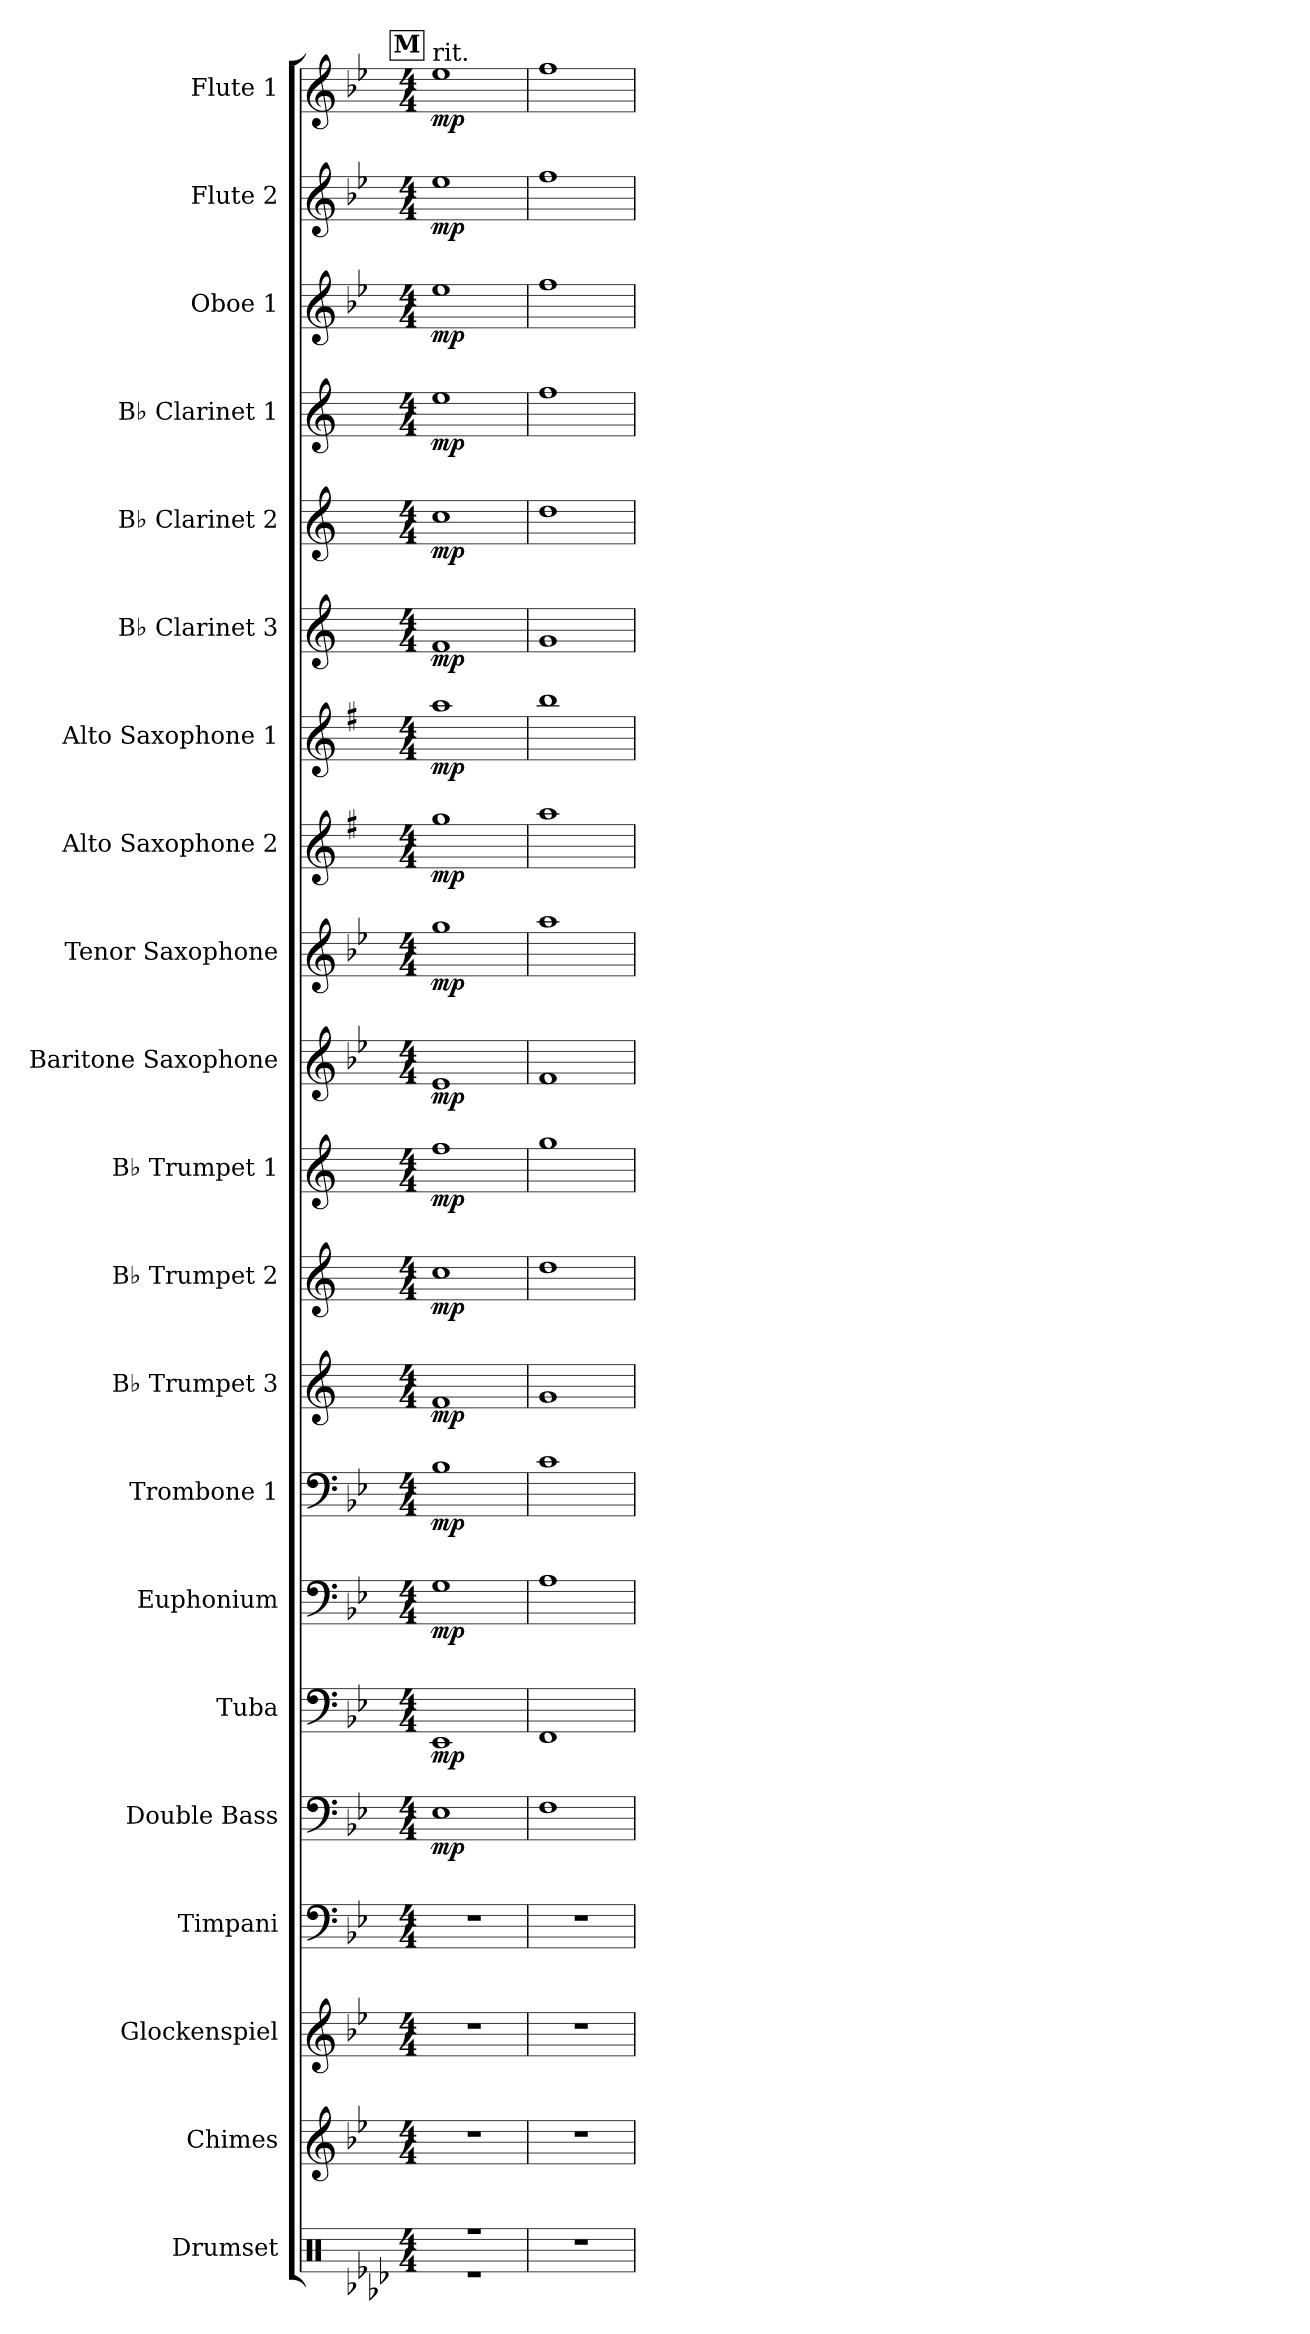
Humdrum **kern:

**kern	**kern	**kern	**kern	**kern	**dynam	**kern	**dynam	**kern	**dynam	**kern	**dynam	**kern	**dynam	**kern	**dynam	**kern	**dynam	**kern	**dynam	**kern	**dynam	**kern	**dynam	**kern	**dynam	**kern	**dynam	**kern	**dynam	**kern	**dynam	**kern	**dynam	**kern	**dynam	**kern	**dynam
*part21	*part20	*part19	*part18	*part17	*part17	*part16	*part16	*part15	*part15	*part14	*part14	*part13	*part13	*part12	*part12	*part11	*part11	*part10	*part10	*part9	*part9	*part8	*part8	*part7	*part7	*part6	*part6	*part5	*part5	*part4	*part4	*part3	*part3	*part2	*part2	*part1	*part1
*staff21	*staff20	*staff19	*staff18	*staff17	*staff17	*staff16	*staff16	*staff15	*staff15	*staff14	*staff14	*staff13	*staff13	*staff12	*staff12	*staff11	*staff11	*staff10	*staff10	*staff9	*staff9	*staff8	*staff8	*staff7	*staff7	*staff6	*staff6	*staff5	*staff5	*staff4	*staff4	*staff3	*staff3	*staff2	*staff2	*staff1	*staff1
*I"Drumset	*I"Chimes	*I"Glockenspiel	*I"Timpani	*I"Double Bass	*	*I"Tuba	*	*I"Euphonium	*	*I"Trombone 1	*	*I"B♭ Trumpet 3	*	*I"B♭ Trumpet 2	*	*I"B♭ Trumpet 1	*	*I"Baritone Saxophone	*	*I"Tenor Saxophone	*	*I"Alto Saxophone 2	*	*I"Alto Saxophone 1	*	*I"B♭ Clarinet 3	*	*I"B♭ Clarinet 2	*	*I"B♭ Clarinet 1	*	*I"Oboe 1	*	*I"Flute 2	*	*I"Flute 1	*
*I'D. Set	*I'Cme.	*I'Glk.	*I'Timp.	*I'Db.	*	*I'Tba.	*	*I'Euph.	*	*I'Tbn. 1	*	*I'B♭ Tpt. 3	*	*I'B♭ Tpt. 2	*	*I'B♭ Tpt. 1	*	*I'Bar. Sax.	*	*I'T. Sax.	*	*I'A. Sax. 2	*	*I'A. Sax. 1	*	*I'B♭ Cl. 3	*	*I'B♭ Cl. 2	*	*I'B♭ Cl. 1	*	*I'Ob. 1	*	*I'Fl. 2	*	*I'Fl. 1	*
*clefX	*clefG2	*clefG2	*clefF4	*clefF4	*	*clefF4	*	*clefF4	*	*clefF4	*	*clefG2	*	*clefG2	*	*clefG2	*	*clefG2	*	*clefG2	*	*clefG2	*	*clefG2	*	*clefG2	*	*clefG2	*	*clefG2	*	*clefG2	*	*clefG2	*	*clefG2	*
*	*	*ITrd-14c-24	*	*ITrd7c12	*	*	*	*	*	*	*	*ITrd1c2	*	*ITrd1c2	*	*ITrd1c2	*	*ITrd12c21	*	*ITrd8c14	*	*ITrd5c9	*	*ITrd5c9	*	*ITrd1c2	*	*ITrd1c2	*	*ITrd1c2	*	*	*	*	*	*	*
*k[b-e-a-d-]	*k[b-e-]	*k[b-e-]	*k[b-e-]	*k[b-e-]	*	*k[b-e-]	*	*k[b-e-]	*	*k[b-e-]	*	*k[b-e-]	*	*k[b-e-]	*	*k[b-e-]	*	*k[b-e-]	*	*k[b-e-]	*	*k[b-e-]	*	*k[b-e-]	*	*k[b-e-]	*	*k[b-e-]	*	*k[b-e-]	*	*k[b-e-]	*	*k[b-e-]	*	*k[b-e-]	*
*M4/4	*M4/4	*M4/4	*M4/4	*M4/4	*	*M4/4	*	*M4/4	*	*M4/4	*	*M4/4	*	*M4/4	*	*M4/4	*	*M4/4	*	*M4/4	*	*M4/4	*	*M4/4	*	*M4/4	*	*M4/4	*	*M4/4	*	*M4/4	*	*M4/4	*	*M4/4	*
!!LO:REH:place=s1:a:B:fs=14:t=M
=131	=131	=131	=131	=131	=131	=131	=131	=131	=131	=131	=131	=131	=131	=131	=131	=131	=131	=131	=131	=131	=131	=131	=131	=131	=131	=131	=131	=131	=131	=131	=131	=131	=131	=131	=131	=131	=131
*^	*	*	*	*	*	*	*	*	*	*	*	*	*	*	*	*	*	*	*	*	*	*	*	*	*	*	*	*	*	*	*	*	*	*	*	*	*
!	!	!	!	!	!	!	!	!	!	!	!	!	!	!	!	!	!	!	!	!	!	!	!	!	!	!	!	!	!	!	!	!	!	!	!	!	!LO:TX:t=rit.	!
!	!	!	!	!	!	!LO:DY:b	!	!LO:DY:b	!	!LO:DY:b	!	!LO:DY:b	!	!LO:DY:b	!	!LO:DY:b	!	!LO:DY:b	!	!LO:DY:b	!	!LO:DY:b	!	!LO:DY:b	!	!LO:DY:b	!	!LO:DY:b	!	!LO:DY:b	!	!LO:DY:b	!	!LO:DY:b	!	!LO:DY:b	!	!LO:DY:b
1r	1r	1r	1r	1r	1EE-	mp	1EE-	mp	1G	mp	1B-	mp	1e-	mp	1b-	mp	1ee-	mp	1E-	mp	1g	mp	1b-	mp	1cc	mp	1e-	mp	1b-	mp	1dd	mp	1ee-	mp	1ee-	mp	1ee-	mp
*v	*v	*	*	*	*	*	*	*	*	*	*	*	*	*	*	*	*	*	*	*	*	*	*	*	*	*	*	*	*	*	*	*	*	*	*	*	*	*
=132	=132	=132	=132	=132	=132	=132	=132	=132	=132	=132	=132	=132	=132	=132	=132	=132	=132	=132	=132	=132	=132	=132	=132	=132	=132	=132	=132	=132	=132	=132	=132	=132	=132	=132	=132	=132	=132
1r	1r	1r	1r	1FF	.	1FF	.	1A	.	1c	.	1f	.	1cc	.	1ff	.	1F	.	1a	.	1cc	.	1dd	.	1f	.	1cc	.	1ee-	.	1ff	.	1ff	.	1ff	.
=	=	=	=	=	=	=	=	=	=	=	=	=	=	=	=	=	=	=	=	=	=	=	=	=	=	=	=	=	=	=	=	=	=	=	=	=	=
*-	*-	*-	*-	*-	*-	*-	*-	*-	*-	*-	*-	*-	*-	*-	*-	*-	*-	*-	*-	*-	*-	*-	*-	*-	*-	*-	*-	*-	*-	*-	*-	*-	*-	*-	*-	*-	*-
